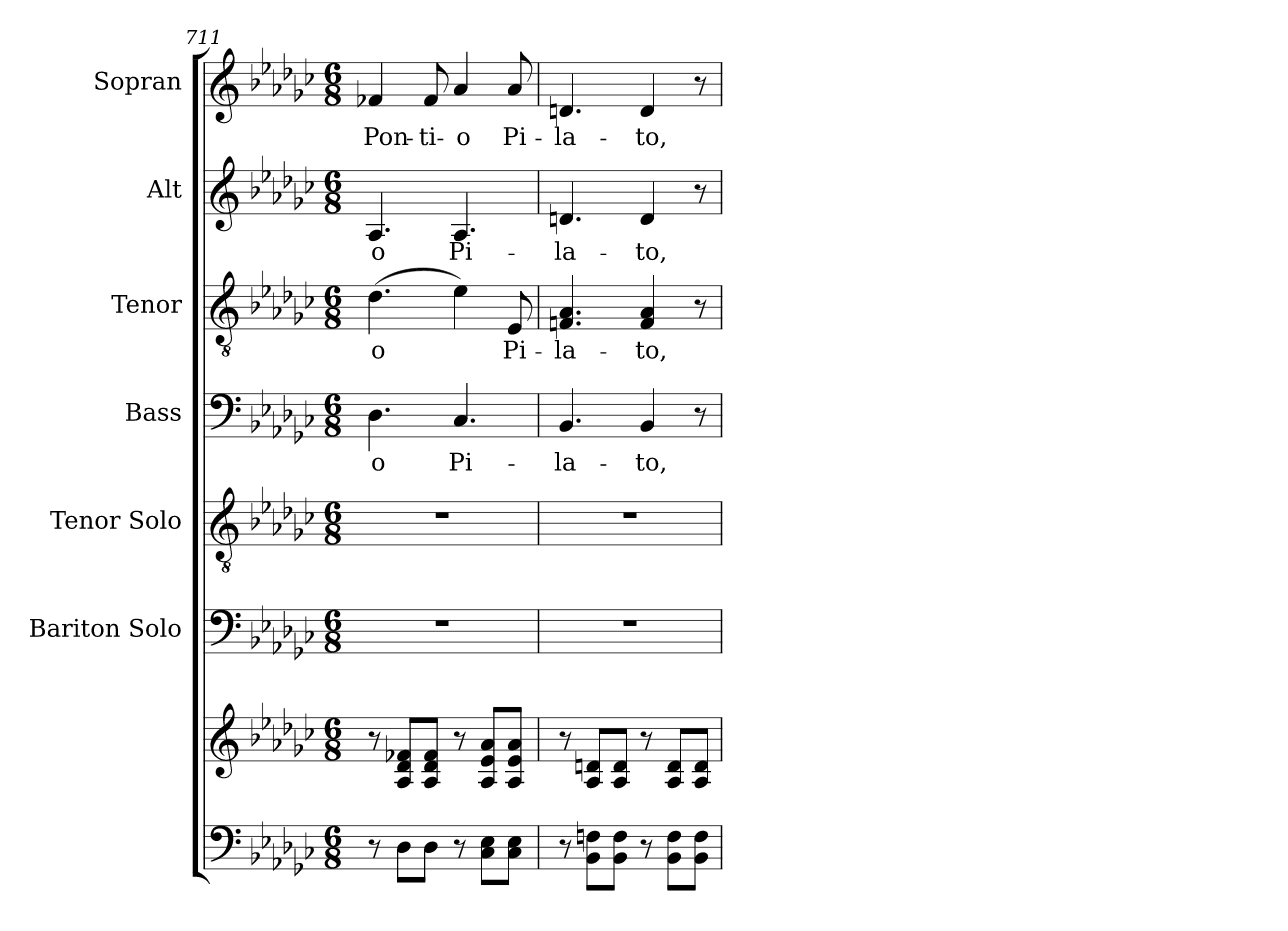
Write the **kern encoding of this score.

**kern	**kern	**kern	**kern	**kern	**text	**kern	**text	**kern	**text	**kern	**text
*part7	*part7	*part6	*part5	*part4	*part4	*part3	*part3	*part2	*part2	*part1	*part1
*staff8	*staff7	*staff6	*staff5	*staff4	*staff4	*staff3	*staff3	*staff2	*staff2	*staff1	*staff1
*	*	*I"Bariton Solo	*I"Tenor Solo	*I"Bass	*	*I"Tenor	*	*I"Alt	*	*I"Sopran	*
*	*	*	*	*I'B.	*	*I'T.	*	*I'A.	*	*I'S.	*
*clefF4	*clefG2	*clefF4	*clefGv2	*clefF4	*	*clefGv2	*	*clefG2	*	*clefG2	*
*k[b-e-a-d-g-c-]	*k[b-e-a-d-g-c-]	*k[b-e-a-d-g-c-]	*k[b-e-a-d-g-c-]	*k[b-e-a-d-g-c-]	*	*k[b-e-a-d-g-c-]	*	*k[b-e-a-d-g-c-]	*	*k[b-e-a-d-g-c-]	*
*G-:	*G-:	*G-:	*G-:	*G-:	*	*G-:	*	*G-:	*	*G-:	*
*M6/8	*M6/8	*M6/8	*M6/8	*M6/8	*	*M6/8	*	*M6/8	*	*M6/8	*
=711	=711	=711	=711	=711	=711	=711	=711	=711	=711	=711	=711
!	!	!	!	!	!LO:LY:b	!	!LO:LY:b	!	!LO:LY:b	!	!LO:LY:b
8r	8r	2.r	2.r	4.D-\	-o	(>4.d-\	-o	4.A-/	-o	4f-X/	Pon-
8D-\L	8A-/ 8d-/ 8f-X/L	.	.	.	.	.	.	.	.	.	.
!	!	!	!	!	!	!	!	!	!	!	!LO:LY:b
8D-\J	8A-/ 8d-/ 8f-/J	.	.	.	.	.	.	.	.	8f-/	-ti-
!	!	!	!	!	!LO:LY:b	!	!	!	!LO:LY:b	!	!LO:LY:b
8r	8r	.	.	4.C-/	Pi-	4e-\)	.	4.A-/	Pi-	4a-/	-o
8C-\ 8E-\L	8A-/ 8e-/ 8a-/L	.	.	.	.	.	.	.	.	.	.
!	!	!	!	!	!	!	!LO:LY:b	!	!	!	!LO:LY:b
8C-\ 8E-\J	8A-/ 8e-/ 8a-/J	.	.	.	.	8E-/	Pi-	.	.	8a-/	Pi-
=712	=712	=712	=712	=712	=712	=712	=712	=712	=712	=712	=712
!	!	!	!	!	!LO:LY:b	!	!LO:LY:b	!	!LO:LY:b	!	!LO:LY:b
8r	8r	2.r	2.r	4.BB-/	-la-	4.Fn/ 4.A-/	-la-	4.dn/	-la-	4.dn/	-la-
8BB-\ 8Fn\L	8A-/ 8dn/L	.	.	.	.	.	.	.	.	.	.
8BB-\ 8F\J	8A-/ 8d/J	.	.	.	.	.	.	.	.	.	.
!	!	!	!	!	!LO:LY:b	!	!LO:LY:b	!	!LO:LY:b	!	!LO:LY:b
8r	8r	.	.	4BB-/	-to,	4F/ 4A-/	-to,	4d/	-to,	4d/	-to,
8BB-\ 8F\L	8A-/ 8d/L	.	.	.	.	.	.	.	.	.	.
8BB-\ 8F\J	8A-/ 8d/J	.	.	8r	.	8r	.	8r	.	8r	.
=	=	=	=	=	=	=	=	=	=	=	=
*-	*-	*-	*-	*-	*-	*-	*-	*-	*-	*-	*-
